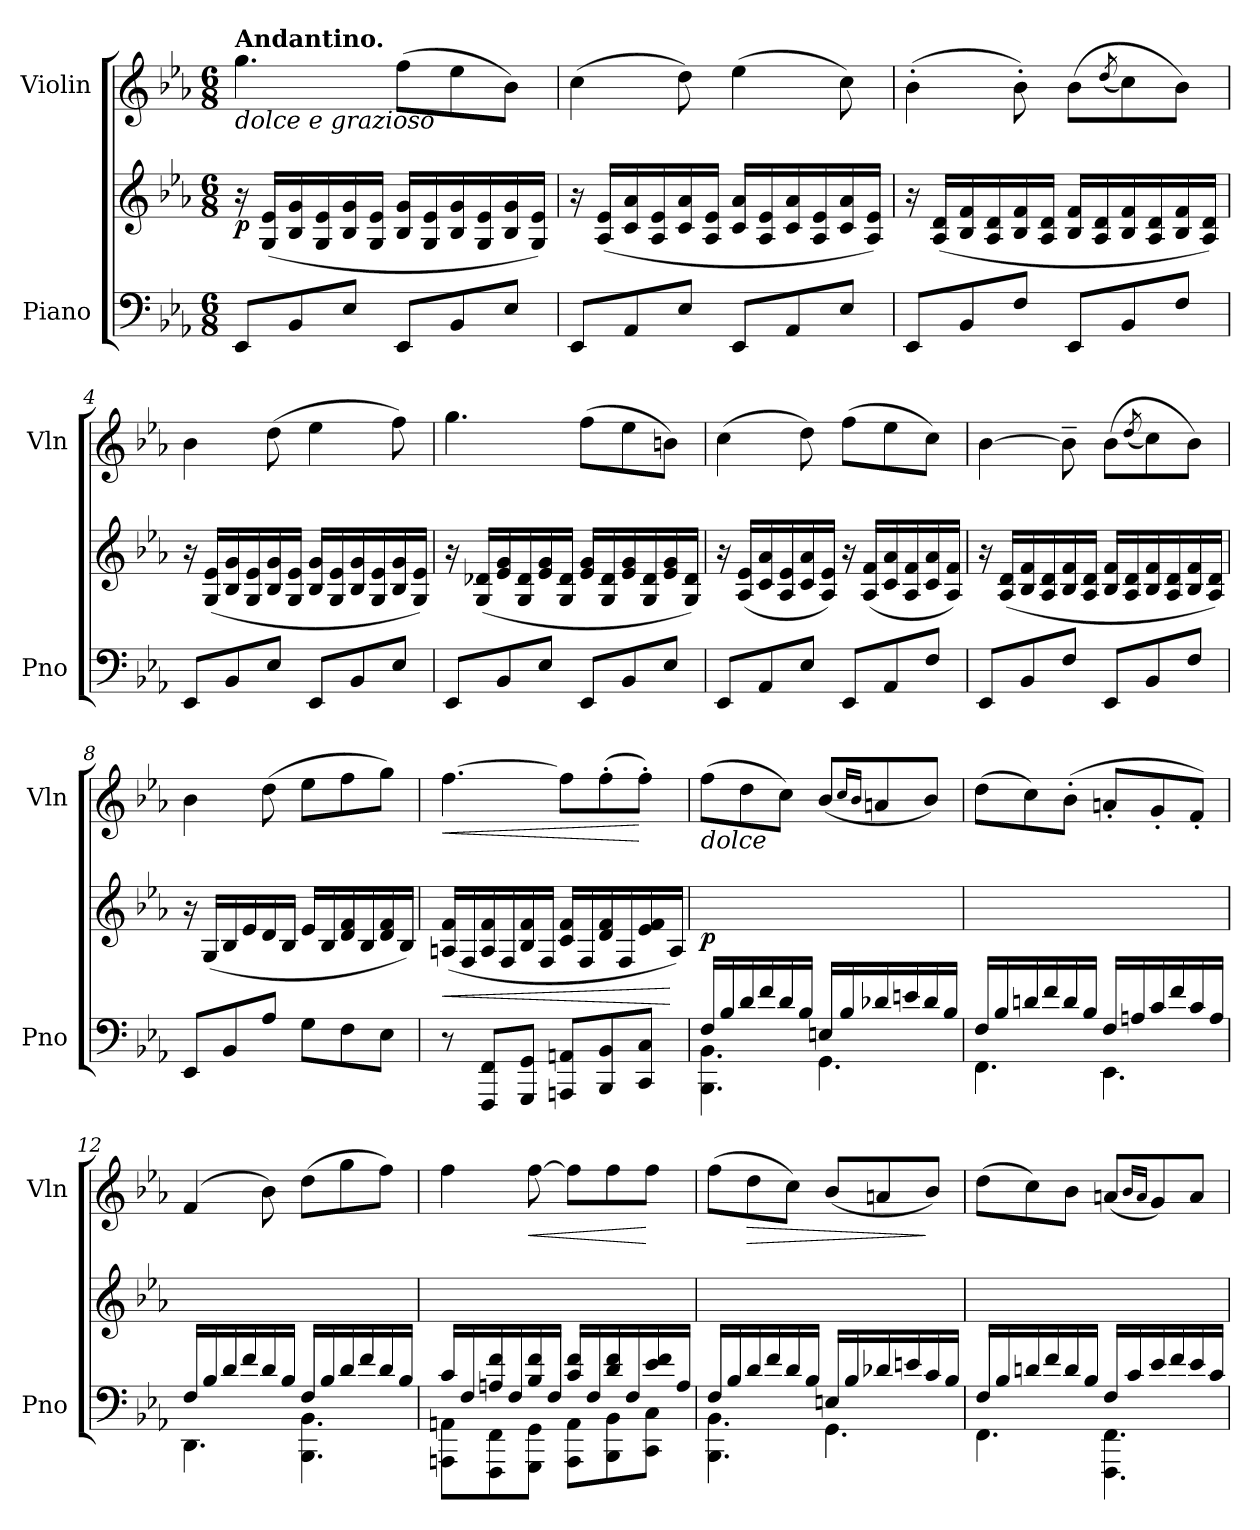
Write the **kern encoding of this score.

**kern	**kern	**dynam	**kern	**dynam
*part2	*part2	*part2	*part1	*part1
*staff3	*staff2	*staff2/3	*staff1	*staff1
*I"Piano	*	*	*I"Violin	*
*I'Pno	*	*	*I'Vln	*
*clefF4	*clefG2	*	*clefG2	*
*k[b-e-a-]	*k[b-e-a-]	*	*k[b-e-a-]	*
*M6/8	*M6/8	*	*M6/8	*
=1	=1	=1	=1	=1
!	!	!	!LO:TX:a:B:t=Andantino.	!
!	!	!	!LO:TX:b:i:t=dolce e grazioso	!
!	!	!LO:DY:b	!	!
8EE-/L	16r	p	4.gg\	.
.	(<16G/ 16e-/LL	.	.	.
8BB-/	16B-/ 16g/	.	.	.
.	16G/ 16e-/	.	.	.
8E-/J	16B-/ 16g/	.	.	.
.	16G/ 16e-/JJ	.	.	.
8EE-/L	16B-/ 16g/LL	.	(>8ff\L	.
.	16G/ 16e-/	.	.	.
8BB-/	16B-/ 16g/	.	8ee-\	.
.	16G/ 16e-/	.	.	.
8E-/J	16B-/ 16g/	.	8b-\J)	.
.	16G/ 16e-/JJ)	.	.	.
=2	=2	=2	=2	=2
8EE-/L	16r	.	(>4cc\	.
.	(<16A-/ 16e-/LL	.	.	.
8AA-/	16c/ 16a-/	.	.	.
.	16A-/ 16e-/	.	.	.
8E-/J	16c/ 16a-/	.	8dd\)	.
.	16A-/ 16e-/JJ	.	.	.
8EE-/L	16c/ 16a-/LL	.	(>4ee-\	.
.	16A-/ 16e-/	.	.	.
8AA-/	16c/ 16a-/	.	.	.
.	16A-/ 16e-/	.	.	.
8E-/J	16c/ 16a-/	.	8cc\)	.
.	16A-/ 16e-/JJ)	.	.	.
!!LO:LB:g=z
=3	=3	=3	=3	=3
8EE-/L	16r	.	(>4b-'\	.
.	(<16A-/ 16d/LL	.	.	.
8BB-/	16B-/ 16f/	.	.	.
.	16A-/ 16d/	.	.	.
8F/J	16B-/ 16f/	.	8b-'\)	.
.	16A-/ 16d/JJ	.	.	.
8EE-/L	16B-/ 16f/LL	.	(>8b-\L	.
.	16A-/ 16d/	.	.	.
.	.	.	(<8qdd/	.
8BB-/	16B-/ 16f/	.	8cc\)	.
.	16A-/ 16d/	.	.	.
8F/J	16B-/ 16f/	.	8b-\J)	.
.	16A-/ 16d/JJ)	.	.	.
=4	=4	=4	=4	=4
8EE-/L	16r	.	4b-\	.
.	(<16G/ 16e-/LL	.	.	.
8BB-/	16B-/ 16g/	.	.	.
.	16G/ 16e-/	.	.	.
8E-/J	16B-/ 16g/	.	(>8dd\	.
.	16G/ 16e-/JJ	.	.	.
8EE-/L	16B-/ 16g/LL	.	4ee-\	.
.	16G/ 16e-/	.	.	.
8BB-/	16B-/ 16g/	.	.	.
.	16G/ 16e-/	.	.	.
8E-/J	16B-/ 16g/	.	8ff\)	.
.	16G/ 16e-/JJ)	.	.	.
=5	=5	=5	=5	=5
8EE-/L	16r	.	4.gg\	.
.	(<16G/ 16d-X/LL	.	.	.
8BB-/	16e-/ 16g/	.	.	.
.	16G/ 16d-/	.	.	.
8E-/J	16e-/ 16g/	.	.	.
.	16G/ 16d-/JJ	.	.	.
8EE-/L	16e-/ 16g/LL	.	(>8ff\L	.
.	16G/ 16d-/	.	.	.
8BB-/	16e-/ 16g/	.	8ee-\	.
.	16G/ 16d-/	.	.	.
8E-/J	16e-/ 16g/	.	8bn\J)	.
.	16G/ 16d-/JJ)	.	.	.
!!LO:LB:g=z
=6	=6	=6	=6	=6
8EE-/L	16r	.	(>4cc\	.
.	(<16A-/ 16e-/LL	.	.	.
8AA-/	16c/ 16a-/	.	.	.
.	16A-/ 16e-/	.	.	.
8E-/J	16c/ 16a-/	.	8dd\)	.
.	16A-/ 16e-/JJ)	.	.	.
8EE-/L	16r	.	(>8ff\L	.
.	(<16A-/ 16f/LL	.	.	.
8AA-/	16c/ 16a-/	.	8ee-\	.
.	16A-/ 16f/	.	.	.
8F/J	16c/ 16a-/	.	8cc\J)	.
.	16A-/ 16f/JJ)	.	.	.
=7	=7	=7	=7	=7
8EE-/L	16r	.	[4b-\	.
.	(<16A-/ 16d/LL	.	.	.
8BB-/	16B-/ 16f/	.	.	.
.	16A-/ 16d/	.	.	.
8F/J	16B-/ 16f/	.	8b-~\]	.
.	16A-/ 16d/JJ	.	.	.
8EE-/L	16B-/ 16f/LL	.	(>8b-\L	.
.	16A-/ 16d/	.	.	.
.	.	.	(<8qdd/	.
8BB-/	16B-/ 16f/	.	8cc\)	.
.	16A-/ 16d/	.	.	.
8F/J	16B-/ 16f/	.	8b-\J)	.
.	16A-/ 16d/JJ)	.	.	.
=8	=8	=8	=8	=8
8EE-/L	16r	.	4b-\	.
.	(<16G/LL	.	.	.
8BB-/	16B-/	.	.	.
.	16e-/	.	.	.
8A-/J	16d/	.	(>8dd\	.
.	16B-/JJ	.	.	.
8G\L	16e-/LL	.	8ee-\L	.
.	16B-/	.	.	.
8F\	16d/ 16f/	.	8ff\	.
.	16B-/	.	.	.
8E-\J	16d/ 16f/	.	8gg\J)	.
.	16B-/JJ)	.	.	.
!!LO:PB:g=z
=9	=9	=9	=9	=9
!	!	!LO:HP:b	!	!LO:HP:b
8r	(<16An/ 16f/LL	<	[4.ff\	<
.	16F/	.	.	.
8FFF/ 8FF/L	16A/ 16f/	.	.	.
.	16F/	.	.	.
8GGG/ 8GG/J	16B-/ 16f/	.	.	.
.	16F/JJ	.	.	.
8AAAn/ 8AAn/L	16c/ 16f/LL	.	8ff\L]	.
.	16F/	.	.	.
8BBB-/ 8BB-/	16d/ 16f/	.	(>8ff'\	.
.	16F/	.	.	.
8CC/ 8C/J	16e-/ 16f/	.	8ff'\J)	[
.	16A/JJ)	[	.	.
=10	=10	=10	=10	=10
*^	*	*	*	*
!	!	!	!	!LO:TX:b:i:t=dolce	!
!	!	!	!LO:DY:b	!	!
16F/LL	4.BBB-\ 4.BB-\	2.ryy	p	(>8ff\L	.
16B-/	.	.	.	.	.
16d/	.	.	.	8dd\	.
16f/	.	.	.	.	.
16d/	.	.	.	8cc\J)	.
16B-/JJ	.	.	.	.	.
16En/LL	4.GG\	.	.	(<8b-/L	.
16B-/	.	.	.	.	.
.	.	.	.	16qcc/LL	.
.	.	.	.	16qb-/JJ	.
16d-X/	.	.	.	8an/	.
16en/	.	.	.	.	.
16d-/	.	.	.	8b-/J)	.
16B-/JJ	.	.	.	.	.
!!LO:LB:g=z
=11	=11	=11	=11	=11	=11
16F/LL	4.FF\	2.ryy	.	(>8dd\L	.
16B-/	.	.	.	.	.
16dn/	.	.	.	8cc\)	.
16f/	.	.	.	.	.
16d/	.	.	.	(>8b-'\J	.
16B-/JJ	.	.	.	.	.
16F/LL	4.EE-\	.	.	8an'/L	.
16An/	.	.	.	.	.
16c/	.	.	.	8g'/	.
16f/	.	.	.	.	.
16c/	.	.	.	8f'/J)	.
16A/JJ	.	.	.	.	.
=12	=12	=12	=12	=12	=12
16F/LL	4.DD\	2.ryy	.	(>4f/	.
16B-/	.	.	.	.	.
16d/	.	.	.	.	.
16f/	.	.	.	.	.
16d/	.	.	.	8b-\)	.
16B-/JJ	.	.	.	.	.
16F/LL	4.BBB-\ 4.BB-\	.	.	(>8dd\L	.
16B-/	.	.	.	.	.
16d/	.	.	.	8gg\	.
16f/	.	.	.	.	.
16d/	.	.	.	8ff\J)	.
16B-/JJ	.	.	.	.	.
=13	=13	=13	=13	=13	=13
16c/LL	8AAAn\ 8AAn\L	2.ryy	.	4ff\	.
16F/	.	.	.	.	.
16An/ 16f/	8FFF\ 8FF\	.	.	.	.
16F/	.	.	.	.	.
!	!	!	!	!	!LO:HP:b
16B-/ 16f/	8GGG\ 8GG\J	.	.	[8ff\	<
16F/JJ	.	.	.	.	.
16c/ 16f/LL	8AAA\ 8AA\L	.	.	8ff\L]	.
16F/	.	.	.	.	.
16d/ 16f/	8BBB-\ 8BB-\	.	.	8ff\	.
16F/	.	.	.	.	.
16e-/ 16f/	8CC\ 8C\J	.	.	8ff\J	[
16A/JJ	.	.	.	.	.
!!LO:LB:g=z
=14	=14	=14	=14	=14	=14
16F/LL	4.BBB-\ 4.BB-\	2.ryy	.	(>8ff\L	.
16B-/	.	.	.	.	.
!	!	!	!	!	!LO:HP:b
16d/	.	.	.	8dd\	>
16f/	.	.	.	.	.
16d/	.	.	.	8cc\J)	.
16B-/JJ	.	.	.	.	.
16En/LL	4.GG\	.	.	(<8b-/L	.
16B-/	.	.	.	.	.
16d-X/	.	.	.	8an/	.
16en/	.	.	.	.	.
16c/	.	.	.	8b-/J)	]
16B-/JJ	.	.	.	.	.
=15	=15	=15	=15	=15	=15
16F/LL	4.FF\	2.ryy	.	(>8dd\L	.
16B-/	.	.	.	.	.
16dn/	.	.	.	8cc\)	.
16f/	.	.	.	.	.
16d/	.	.	.	8b-\J	.
16B-/JJ	.	.	.	.	.
16F/LL	4.FFF\ 4.FF\	.	.	(<8an/L	.
16c/	.	.	.	.	.
.	.	.	.	16qb-/LL	.
.	.	.	.	16qa/JJ	.
16e-/	.	.	.	8g/)	.
16f/	.	.	.	.	.
16e-/	.	.	.	8a/J	.
16c/JJ	.	.	.	.	.
*v	*v	*	*	*	*
=	=	=	=	=
*-	*-	*-	*-	*-
